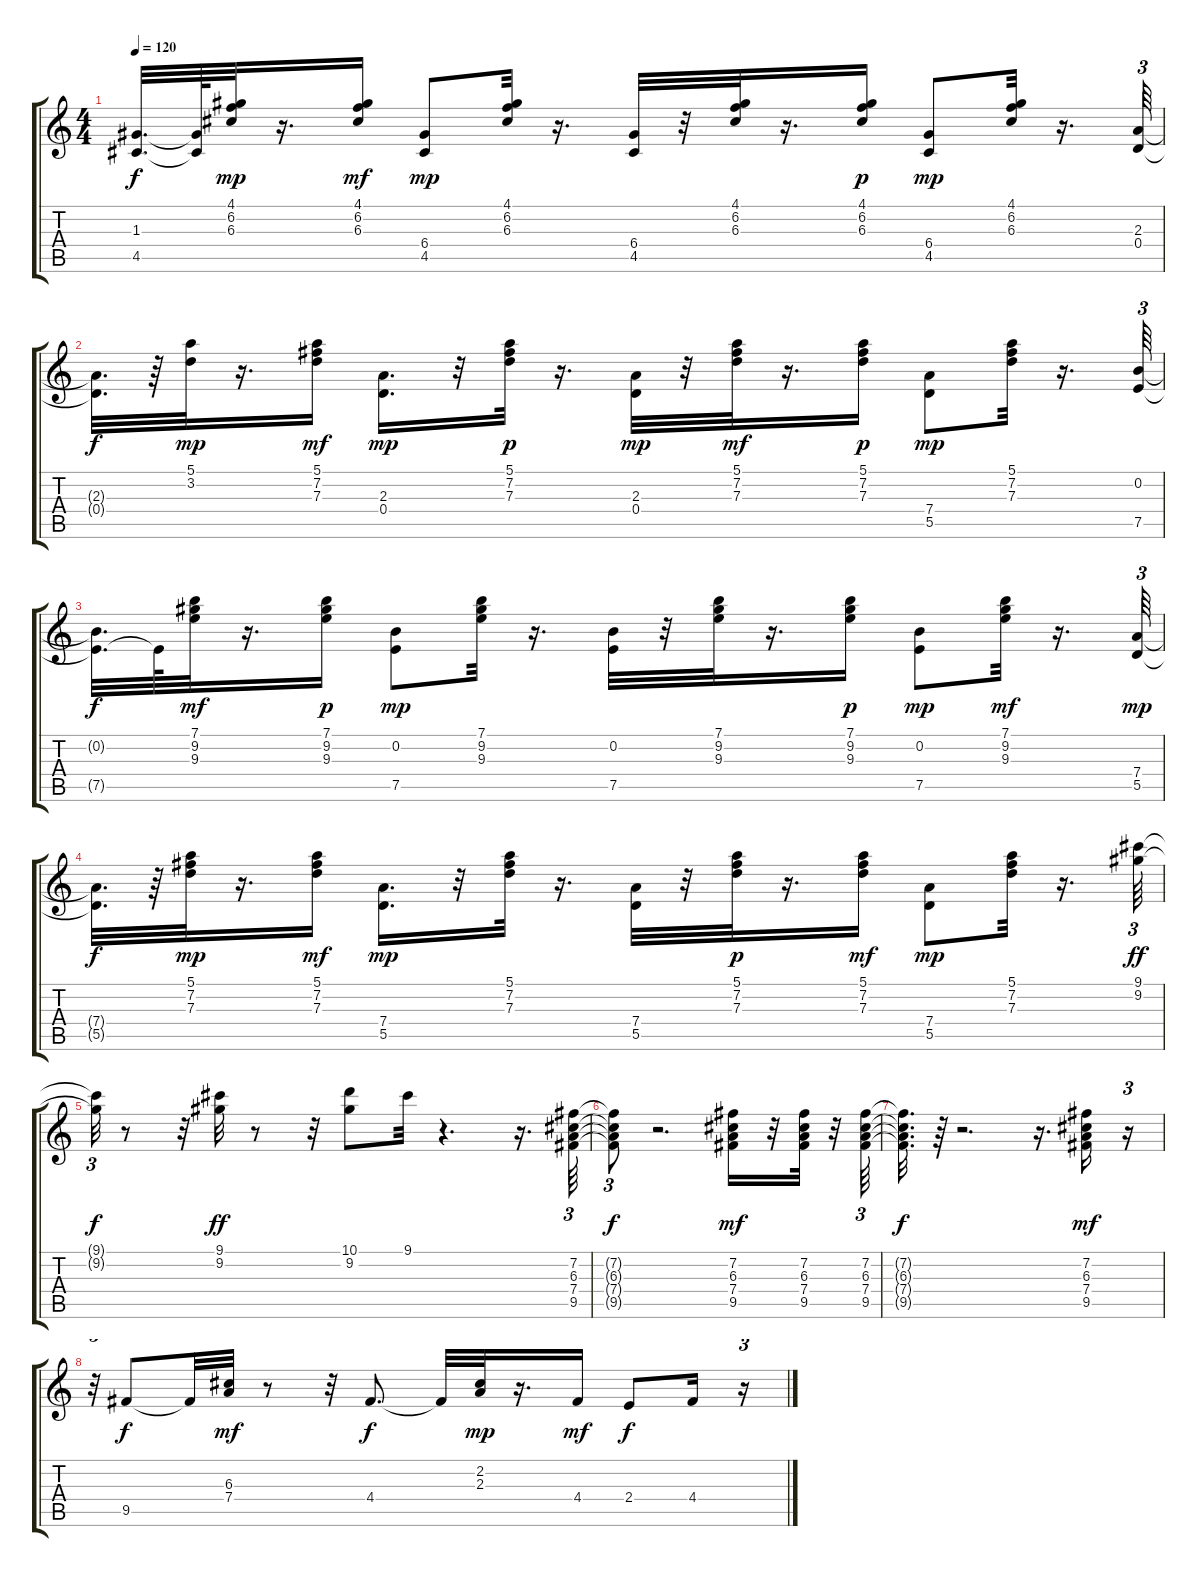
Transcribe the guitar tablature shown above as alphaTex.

\track "" {instrument acousticguitarsteel}
\staff {score tabs}
\tuning (E4 B3 G3 D3 A2 E2) {hide}
\ts (4 4)
\tempo 120
\clef g2
\ks c
(1.3{t} 4.5{t}).32{d dy f} (1.3{t} 4.5{t}).64 (4.1 6.2 6.3).32{dy mp} r.16{d} (4.1 6.2 6.3).16{dy mf} (6.4 4.5).8{dy mp} (4.1 6.2 6.3).32 r.16{d} (6.4 4.5).32 r.32 (4.1 6.2 6.3).32 r.16{d} (4.1 6.2 6.3).16{dy p} (6.4 4.5).8{dy mp} (4.1 6.2 6.3).32 r.16{d} (2.3 0.4).64{tu (3 2)} |
(2.3{t} 0.4{t}).32{d dy f} r.64 (5.1 3.2).32{dy mp} r.16{d} (5.1 7.2 7.3).16{dy mf} (2.3 0.4).16{d dy mp} r.32 (5.1 7.2 7.3).32{dy p} r.16{d} (2.3 0.4).32{dy mp} r.32 (5.1 7.2 7.3).32{dy mf} r.16{d} (5.1 7.2 7.3).16{dy p} (7.4 5.5).8{dy mp} (5.1 7.2 7.3).32 r.16{d} (0.2 7.5).64{tu (3 2)} |
(0.2{t} 7.5{t}).32{d dy f} 7.5{t}.64 (7.1 9.2 9.3).32{dy mf} r.16{d} (7.1 9.2 9.3).16{dy p} (0.2 7.5).8{dy mp} (7.1 9.2 9.3).32 r.16{d} (0.2 7.5).32 r.32 (7.1 9.2 9.3).32 r.16{d} (7.1 9.2 9.3).16{dy p} (0.2 7.5).8{dy mp} (7.1 9.2 9.3).32{dy mf} r.16{d} (7.4 5.5).64{tu (3 2) dy mp} |
(7.4{t} 5.5{t}).32{d dy f} r.64 (5.1 7.2 7.3).32{dy mp} r.16{d} (5.1 7.2 7.3).16{dy mf} (7.4 5.5).16{d dy mp} r.32 (5.1 7.2 7.3).32 r.16{d} (7.4 5.5).32 r.32 (5.1 7.2 7.3).32{dy p} r.16{d} (5.1 7.2 7.3).16{dy mf} (7.4 5.5).8{dy mp} (5.1 7.2 7.3).32 r.16{d} (9.1 9.2).64{tu (3 2) dy ff} |
(9.1{t} 9.2{t}).32{tu (3 2) dy f} r.8 r.32 (9.1 9.2).32{dy ff} r.8 r.32 (10.1 9.2).8 9.1.32 r.4{d} r.16{d} (7.2 6.3 7.4 9.5).64{tu (3 2)} |
(7.2{t} 6.3{t} 7.4{t} 9.5{t}).8{tu (3 2) dy f} r.2{d} (7.2 6.3 7.4 9.5).16{dy mf} r.32 (7.2 6.3 7.4 9.5).32 r.32 (7.2 6.3 7.4 9.5).64{tu (3 2)} |
(7.2{t} 6.3{t} 7.4{t} 9.5{t}).32{d dy f} r.64 r.2{d} r.16{d} (7.2 6.3 7.4 9.5).16{dy mf} r.16{tu (3 2)} |
r.32{tu (3 2)} 9.5.8{dy f} 9.5{t}.32 (6.3 7.4).32{dy mf} r.8 r.32 4.4.8{d dy f} 4.4{t}.32 (2.2 2.3).32{dy mp} r.16{d} 4.4.16{dy mf} 2.4.8{dy f} 4.4.16 r.16{tu (3 2)}
